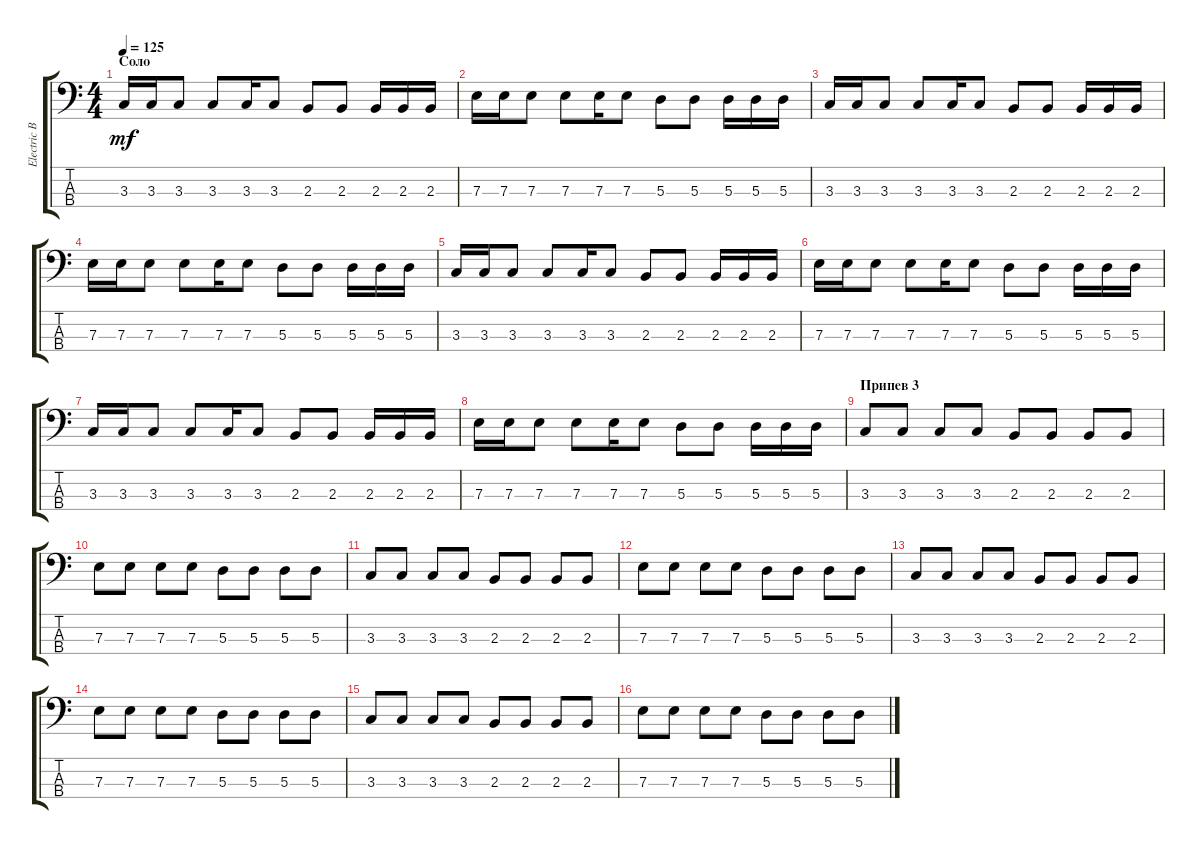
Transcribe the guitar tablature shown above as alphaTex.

\track ("Electric Bass" "Electric B") {instrument electricbassfinger}
\staff {score tabs}
\tuning (G2 D2 A1 E1) {hide}
\ts (4 4)
\section ("" "Соло")
\tempo 125
\clef f4
\ks c
3.3.16{dy mf} 3.3.16 3.3.8 3.3.8 3.3.16 3.3.8 2.3.8 2.3.8 2.3.16 2.3.16 2.3.16 |
7.3.16 7.3.16 7.3.8 7.3.8 7.3.16 7.3.8 5.3.8 5.3.8 5.3.16 5.3.16 5.3.16 |
3.3.16 3.3.16 3.3.8 3.3.8 3.3.16 3.3.8 2.3.8 2.3.8 2.3.16 2.3.16 2.3.16 |
7.3.16 7.3.16 7.3.8 7.3.8 7.3.16 7.3.8 5.3.8 5.3.8 5.3.16 5.3.16 5.3.16 |
3.3.16 3.3.16 3.3.8 3.3.8 3.3.16 3.3.8 2.3.8 2.3.8 2.3.16 2.3.16 2.3.16 |
7.3.16 7.3.16 7.3.8 7.3.8 7.3.16 7.3.8 5.3.8 5.3.8 5.3.16 5.3.16 5.3.16 |
3.3.16 3.3.16 3.3.8 3.3.8 3.3.16 3.3.8 2.3.8 2.3.8 2.3.16 2.3.16 2.3.16 |
7.3.16 7.3.16 7.3.8 7.3.8 7.3.16 7.3.8 5.3.8 5.3.8 5.3.16 5.3.16 5.3.16 |
\section ("" "Припев 3")
3.3.8 3.3.8 3.3.8 3.3.8 2.3.8 2.3.8 2.3.8 2.3.8 |
7.3.8 7.3.8 7.3.8 7.3.8 5.3.8 5.3.8 5.3.8 5.3.8 |
3.3.8 3.3.8 3.3.8 3.3.8 2.3.8 2.3.8 2.3.8 2.3.8 |
7.3.8 7.3.8 7.3.8 7.3.8 5.3.8 5.3.8 5.3.8 5.3.8 |
3.3.8 3.3.8 3.3.8 3.3.8 2.3.8 2.3.8 2.3.8 2.3.8 |
7.3.8 7.3.8 7.3.8 7.3.8 5.3.8 5.3.8 5.3.8 5.3.8 |
3.3.8 3.3.8 3.3.8 3.3.8 2.3.8 2.3.8 2.3.8 2.3.8 |
7.3.8 7.3.8 7.3.8 7.3.8 5.3.8 5.3.8 5.3.8 5.3.8
